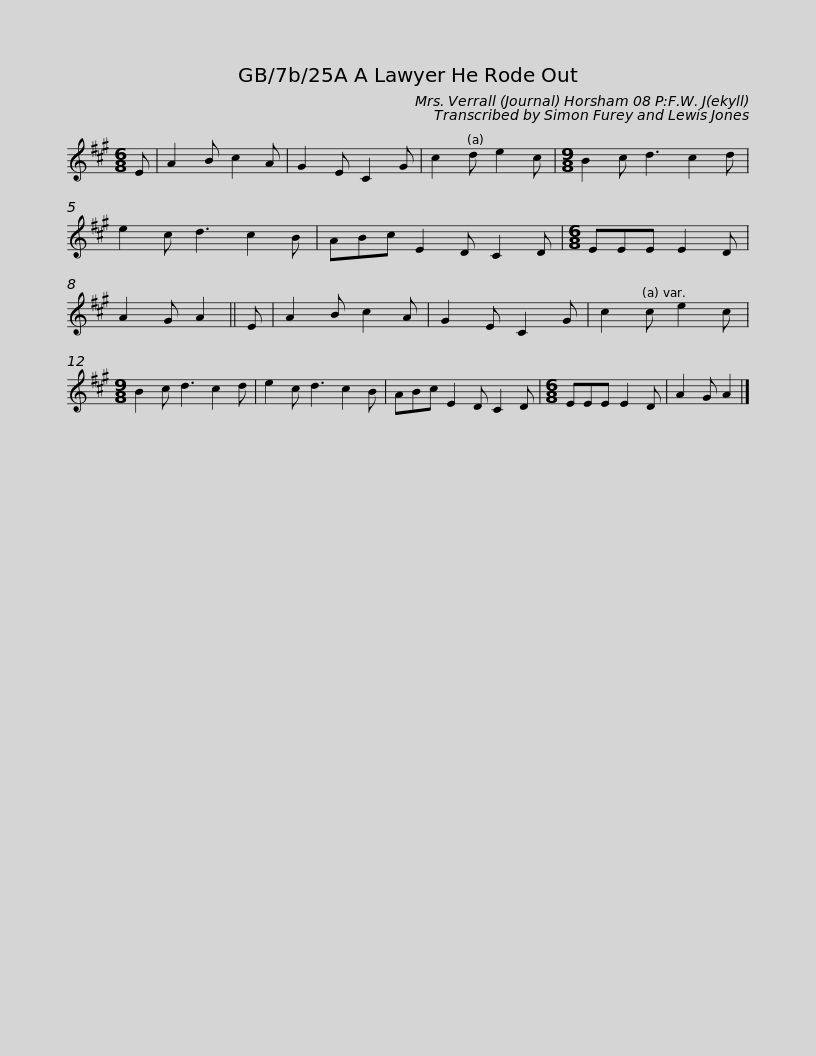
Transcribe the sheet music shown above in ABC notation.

X:1
L:1/8
M:6/8
I:linebreak $
K:A
V:1 treble
V:1
 E | A2 B c2 A | G2 E C2 G | c2 d e2 c |[M:9/8] B2 c d3 c2 d | %5
 e2 c d3 c2 B |$ ABc E2 D C2 D |[M:6/8] EEE E2 D | A2 G A2 || E | %10
 A2 B c2 A | G2 E C2 G | c2 c e2 c |$[M:9/8] B2 c d3 c2 d | e2 c d3 c2 B | %15
 ABc E2 D C2 D |[M:6/8] EEE E2 D | A2 G A2 |] %18
